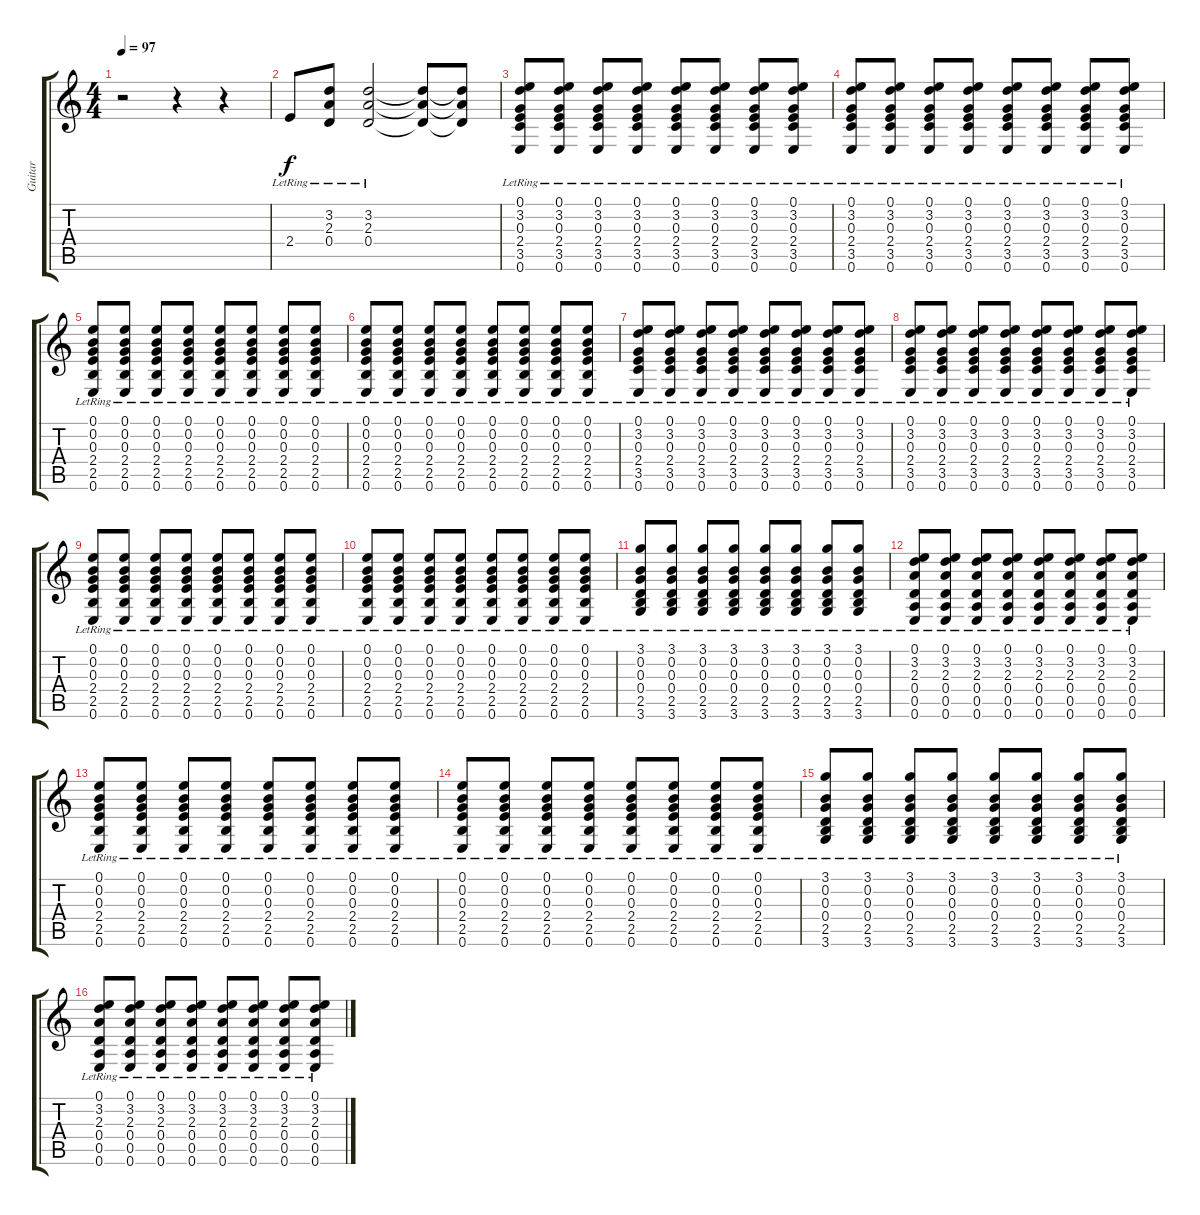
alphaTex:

\track ("Guitar" "Guitar") {instrument distortionguitar}
\staff {score tabs}
\tuning (E4 B3 G3 D3 A2 E2) {hide}
\ts (4 4)
\tempo 97
\clef g2
\ks c
r.2{dy f} r.4 r.4 |
2.4{lr}.8 (3.2{lr} 2.3{lr} 0.4{lr}).8 (3.2{lr} 2.3{lr} 0.4{lr}).2 (3.2{t} 2.3{t} 0.4{t}).8 (3.2{t} 2.3{t} 0.4{t}).8 |
(0.1{lr} 3.2{lr} 0.3{lr} 2.4{lr} 3.5{lr} 0.6{lr}).8 (0.1{lr} 3.2{lr} 0.3{lr} 2.4{lr} 3.5{lr} 0.6{lr}).8 (0.1{lr} 3.2{lr} 0.3{lr} 2.4{lr} 3.5{lr} 0.6{lr}).8 (0.1{lr} 3.2{lr} 0.3{lr} 2.4{lr} 3.5{lr} 0.6{lr}).8 (0.1{lr} 3.2{lr} 0.3{lr} 2.4{lr} 3.5{lr} 0.6{lr}).8 (0.1{lr} 3.2{lr} 0.3{lr} 2.4{lr} 3.5{lr} 0.6{lr}).8 (0.1{lr} 3.2{lr} 0.3{lr} 2.4{lr} 3.5{lr} 0.6{lr}).8 (0.1{lr} 3.2{lr} 0.3{lr} 2.4{lr} 3.5{lr} 0.6{lr}).8 |
(0.1{lr} 3.2{lr} 0.3{lr} 2.4{lr} 3.5{lr} 0.6{lr}).8 (0.1{lr} 3.2{lr} 0.3{lr} 2.4{lr} 3.5{lr} 0.6{lr}).8 (0.1{lr} 3.2{lr} 0.3{lr} 2.4{lr} 3.5{lr} 0.6{lr}).8 (0.1{lr} 3.2{lr} 0.3{lr} 2.4{lr} 3.5{lr} 0.6{lr}).8 (0.1{lr} 3.2{lr} 0.3{lr} 2.4{lr} 3.5{lr} 0.6{lr}).8 (0.1{lr} 3.2{lr} 0.3{lr} 2.4{lr} 3.5{lr} 0.6{lr}).8 (0.1{lr} 3.2{lr} 0.3{lr} 2.4{lr} 3.5{lr} 0.6{lr}).8 (0.1{lr} 3.2{lr} 0.3{lr} 2.4{lr} 3.5{lr} 0.6{lr}).8 |
(0.1{lr} 0.2{lr} 0.3{lr} 2.4{lr} 2.5{lr} 0.6{lr}).8 (0.1{lr} 0.2{lr} 0.3{lr} 2.4{lr} 2.5{lr} 0.6{lr}).8 (0.1{lr} 0.2{lr} 0.3{lr} 2.4{lr} 2.5{lr} 0.6{lr}).8 (0.1{lr} 0.2{lr} 0.3{lr} 2.4{lr} 2.5{lr} 0.6{lr}).8 (0.1{lr} 0.2{lr} 0.3{lr} 2.4{lr} 2.5{lr} 0.6{lr}).8 (0.1{lr} 0.2{lr} 0.3{lr} 2.4{lr} 2.5{lr} 0.6{lr}).8 (0.1{lr} 0.2{lr} 0.3{lr} 2.4{lr} 2.5{lr} 0.6{lr}).8 (0.1{lr} 0.2{lr} 0.3{lr} 2.4{lr} 2.5{lr} 0.6{lr}).8 |
(0.1{lr} 0.2{lr} 0.3{lr} 2.4{lr} 2.5{lr} 0.6{lr}).8 (0.1{lr} 0.2{lr} 0.3{lr} 2.4{lr} 2.5{lr} 0.6{lr}).8 (0.1{lr} 0.2{lr} 0.3{lr} 2.4{lr} 2.5{lr} 0.6{lr}).8 (0.1{lr} 0.2{lr} 0.3{lr} 2.4{lr} 2.5{lr} 0.6{lr}).8 (0.1{lr} 0.2{lr} 0.3{lr} 2.4{lr} 2.5{lr} 0.6{lr}).8 (0.1{lr} 0.2{lr} 0.3{lr} 2.4{lr} 2.5{lr} 0.6{lr}).8 (0.1{lr} 0.2{lr} 0.3{lr} 2.4{lr} 2.5{lr} 0.6{lr}).8 (0.1{lr} 0.2{lr} 0.3{lr} 2.4{lr} 2.5{lr} 0.6{lr}).8 |
(0.1{lr} 3.2{lr} 0.3{lr} 2.4{lr} 3.5{lr} 0.6{lr}).8 (0.1{lr} 3.2{lr} 0.3{lr} 2.4{lr} 3.5{lr} 0.6{lr}).8 (0.1{lr} 3.2{lr} 0.3{lr} 2.4{lr} 3.5{lr} 0.6{lr}).8 (0.1{lr} 3.2{lr} 0.3{lr} 2.4{lr} 3.5{lr} 0.6{lr}).8 (0.1{lr} 3.2{lr} 0.3{lr} 2.4{lr} 3.5{lr} 0.6{lr}).8 (0.1{lr} 3.2{lr} 0.3{lr} 2.4{lr} 3.5{lr} 0.6{lr}).8 (0.1{lr} 3.2{lr} 0.3{lr} 2.4{lr} 3.5{lr} 0.6{lr}).8 (0.1{lr} 3.2{lr} 0.3{lr} 2.4{lr} 3.5{lr} 0.6{lr}).8 |
(0.1{lr} 3.2{lr} 0.3{lr} 2.4{lr} 3.5{lr} 0.6{lr}).8 (0.1{lr} 3.2{lr} 0.3{lr} 2.4{lr} 3.5{lr} 0.6{lr}).8 (0.1{lr} 3.2{lr} 0.3{lr} 2.4{lr} 3.5{lr} 0.6{lr}).8 (0.1{lr} 3.2{lr} 0.3{lr} 2.4{lr} 3.5{lr} 0.6{lr}).8 (0.1{lr} 3.2{lr} 0.3{lr} 2.4{lr} 3.5{lr} 0.6{lr}).8 (0.1{lr} 3.2{lr} 0.3{lr} 2.4{lr} 3.5{lr} 0.6{lr}).8 (0.1{lr} 3.2{lr} 0.3{lr} 2.4{lr} 3.5{lr} 0.6{lr}).8 (0.1{lr} 3.2{lr} 0.3{lr} 2.4{lr} 3.5{lr} 0.6{lr}).8 |
(0.1{lr} 0.2{lr} 0.3{lr} 2.4{lr} 2.5{lr} 0.6{lr}).8 (0.1{lr} 0.2{lr} 0.3{lr} 2.4{lr} 2.5{lr} 0.6{lr}).8 (0.1{lr} 0.2{lr} 0.3{lr} 2.4{lr} 2.5{lr} 0.6{lr}).8 (0.1{lr} 0.2{lr} 0.3{lr} 2.4{lr} 2.5{lr} 0.6{lr}).8 (0.1{lr} 0.2{lr} 0.3{lr} 2.4{lr} 2.5{lr} 0.6{lr}).8 (0.1{lr} 0.2{lr} 0.3{lr} 2.4{lr} 2.5{lr} 0.6{lr}).8 (0.1{lr} 0.2{lr} 0.3{lr} 2.4{lr} 2.5{lr} 0.6{lr}).8 (0.1{lr} 0.2{lr} 0.3{lr} 2.4{lr} 2.5{lr} 0.6{lr}).8 |
(0.1{lr} 0.2{lr} 0.3{lr} 2.4{lr} 2.5{lr} 0.6{lr}).8 (0.1{lr} 0.2{lr} 0.3{lr} 2.4{lr} 2.5{lr} 0.6{lr}).8 (0.1{lr} 0.2{lr} 0.3{lr} 2.4{lr} 2.5{lr} 0.6{lr}).8 (0.1{lr} 0.2{lr} 0.3{lr} 2.4{lr} 2.5{lr} 0.6{lr}).8 (0.1{lr} 0.2{lr} 0.3{lr} 2.4{lr} 2.5{lr} 0.6{lr}).8 (0.1{lr} 0.2{lr} 0.3{lr} 2.4{lr} 2.5{lr} 0.6{lr}).8 (0.1{lr} 0.2{lr} 0.3{lr} 2.4{lr} 2.5{lr} 0.6{lr}).8 (0.1{lr} 0.2{lr} 0.3{lr} 2.4{lr} 2.5{lr} 0.6{lr}).8 |
(3.1{lr} 0.2{lr} 0.3{lr} 0.4{lr} 2.5{lr} 3.6{lr}).8 (3.1{lr} 0.2{lr} 0.3{lr} 0.4{lr} 2.5{lr} 3.6{lr}).8 (3.1{lr} 0.2{lr} 0.3{lr} 0.4{lr} 2.5{lr} 3.6{lr}).8 (3.1{lr} 0.2{lr} 0.3{lr} 0.4{lr} 2.5{lr} 3.6{lr}).8 (3.1{lr} 0.2{lr} 0.3{lr} 0.4{lr} 2.5{lr} 3.6{lr}).8 (3.1{lr} 0.2{lr} 0.3{lr} 0.4{lr} 2.5{lr} 3.6{lr}).8 (3.1{lr} 0.2{lr} 0.3{lr} 0.4{lr} 2.5{lr} 3.6{lr}).8 (3.1{lr} 0.2{lr} 0.3{lr} 0.4{lr} 2.5{lr} 3.6{lr}).8 |
(0.1{lr} 3.2{lr} 2.3{lr} 0.4{lr} 0.5{lr} 0.6{lr}).8 (0.1{lr} 3.2{lr} 2.3{lr} 0.4{lr} 0.5{lr} 0.6{lr}).8 (0.1{lr} 3.2{lr} 2.3{lr} 0.4{lr} 0.5{lr} 0.6{lr}).8 (0.1{lr} 3.2{lr} 2.3{lr} 0.4{lr} 0.5{lr} 0.6{lr}).8 (0.1{lr} 3.2{lr} 2.3{lr} 0.4{lr} 0.5{lr} 0.6{lr}).8 (0.1{lr} 3.2{lr} 2.3{lr} 0.4{lr} 0.5{lr} 0.6{lr}).8 (0.1{lr} 3.2{lr} 2.3{lr} 0.4{lr} 0.5{lr} 0.6{lr}).8 (0.1{lr} 3.2{lr} 2.3{lr} 0.4{lr} 0.5{lr} 0.6{lr}).8 |
(0.1{lr} 0.2{lr} 0.3{lr} 2.4{lr} 2.5{lr} 0.6{lr}).8 (0.1{lr} 0.2{lr} 0.3{lr} 2.4{lr} 2.5{lr} 0.6{lr}).8 (0.1{lr} 0.2{lr} 0.3{lr} 2.4{lr} 2.5{lr} 0.6{lr}).8 (0.1{lr} 0.2{lr} 0.3{lr} 2.4{lr} 2.5{lr} 0.6{lr}).8 (0.1{lr} 0.2{lr} 0.3{lr} 2.4{lr} 2.5{lr} 0.6{lr}).8 (0.1{lr} 0.2{lr} 0.3{lr} 2.4{lr} 2.5{lr} 0.6{lr}).8 (0.1{lr} 0.2{lr} 0.3{lr} 2.4{lr} 2.5{lr} 0.6{lr}).8 (0.1{lr} 0.2{lr} 0.3{lr} 2.4{lr} 2.5{lr} 0.6{lr}).8 |
(0.1{lr} 0.2{lr} 0.3{lr} 2.4{lr} 2.5{lr} 0.6{lr}).8 (0.1{lr} 0.2{lr} 0.3{lr} 2.4{lr} 2.5{lr} 0.6{lr}).8 (0.1{lr} 0.2{lr} 0.3{lr} 2.4{lr} 2.5{lr} 0.6{lr}).8 (0.1{lr} 0.2{lr} 0.3{lr} 2.4{lr} 2.5{lr} 0.6{lr}).8 (0.1{lr} 0.2{lr} 0.3{lr} 2.4{lr} 2.5{lr} 0.6{lr}).8 (0.1{lr} 0.2{lr} 0.3{lr} 2.4{lr} 2.5{lr} 0.6{lr}).8 (0.1{lr} 0.2{lr} 0.3{lr} 2.4{lr} 2.5{lr} 0.6{lr}).8 (0.1{lr} 0.2{lr} 0.3{lr} 2.4{lr} 2.5{lr} 0.6{lr}).8 |
(3.1{lr} 0.2{lr} 0.3{lr} 0.4{lr} 2.5{lr} 3.6{lr}).8 (3.1{lr} 0.2{lr} 0.3{lr} 0.4{lr} 2.5{lr} 3.6{lr}).8 (3.1{lr} 0.2{lr} 0.3{lr} 0.4{lr} 2.5{lr} 3.6{lr}).8 (3.1{lr} 0.2{lr} 0.3{lr} 0.4{lr} 2.5{lr} 3.6{lr}).8 (3.1{lr} 0.2{lr} 0.3{lr} 0.4{lr} 2.5{lr} 3.6{lr}).8 (3.1{lr} 0.2{lr} 0.3{lr} 0.4{lr} 2.5{lr} 3.6{lr}).8 (3.1{lr} 0.2{lr} 0.3{lr} 0.4{lr} 2.5{lr} 3.6{lr}).8 (3.1{lr} 0.2{lr} 0.3{lr} 0.4{lr} 2.5{lr} 3.6{lr}).8 |
(0.1{lr} 3.2{lr} 2.3{lr} 0.4{lr} 0.5{lr} 0.6{lr}).8 (0.1{lr} 3.2{lr} 2.3{lr} 0.4{lr} 0.5{lr} 0.6{lr}).8 (0.1{lr} 3.2{lr} 2.3{lr} 0.4{lr} 0.5{lr} 0.6{lr}).8 (0.1{lr} 3.2{lr} 2.3{lr} 0.4{lr} 0.5{lr} 0.6{lr}).8 (0.1{lr} 3.2{lr} 2.3{lr} 0.4{lr} 0.5{lr} 0.6{lr}).8 (0.1{lr} 3.2{lr} 2.3{lr} 0.4{lr} 0.5{lr} 0.6{lr}).8 (0.1{lr} 3.2{lr} 2.3{lr} 0.4{lr} 0.5{lr} 0.6{lr}).8 (0.1{lr} 3.2{lr} 2.3{lr} 0.4{lr} 0.5{lr} 0.6{lr}).8
